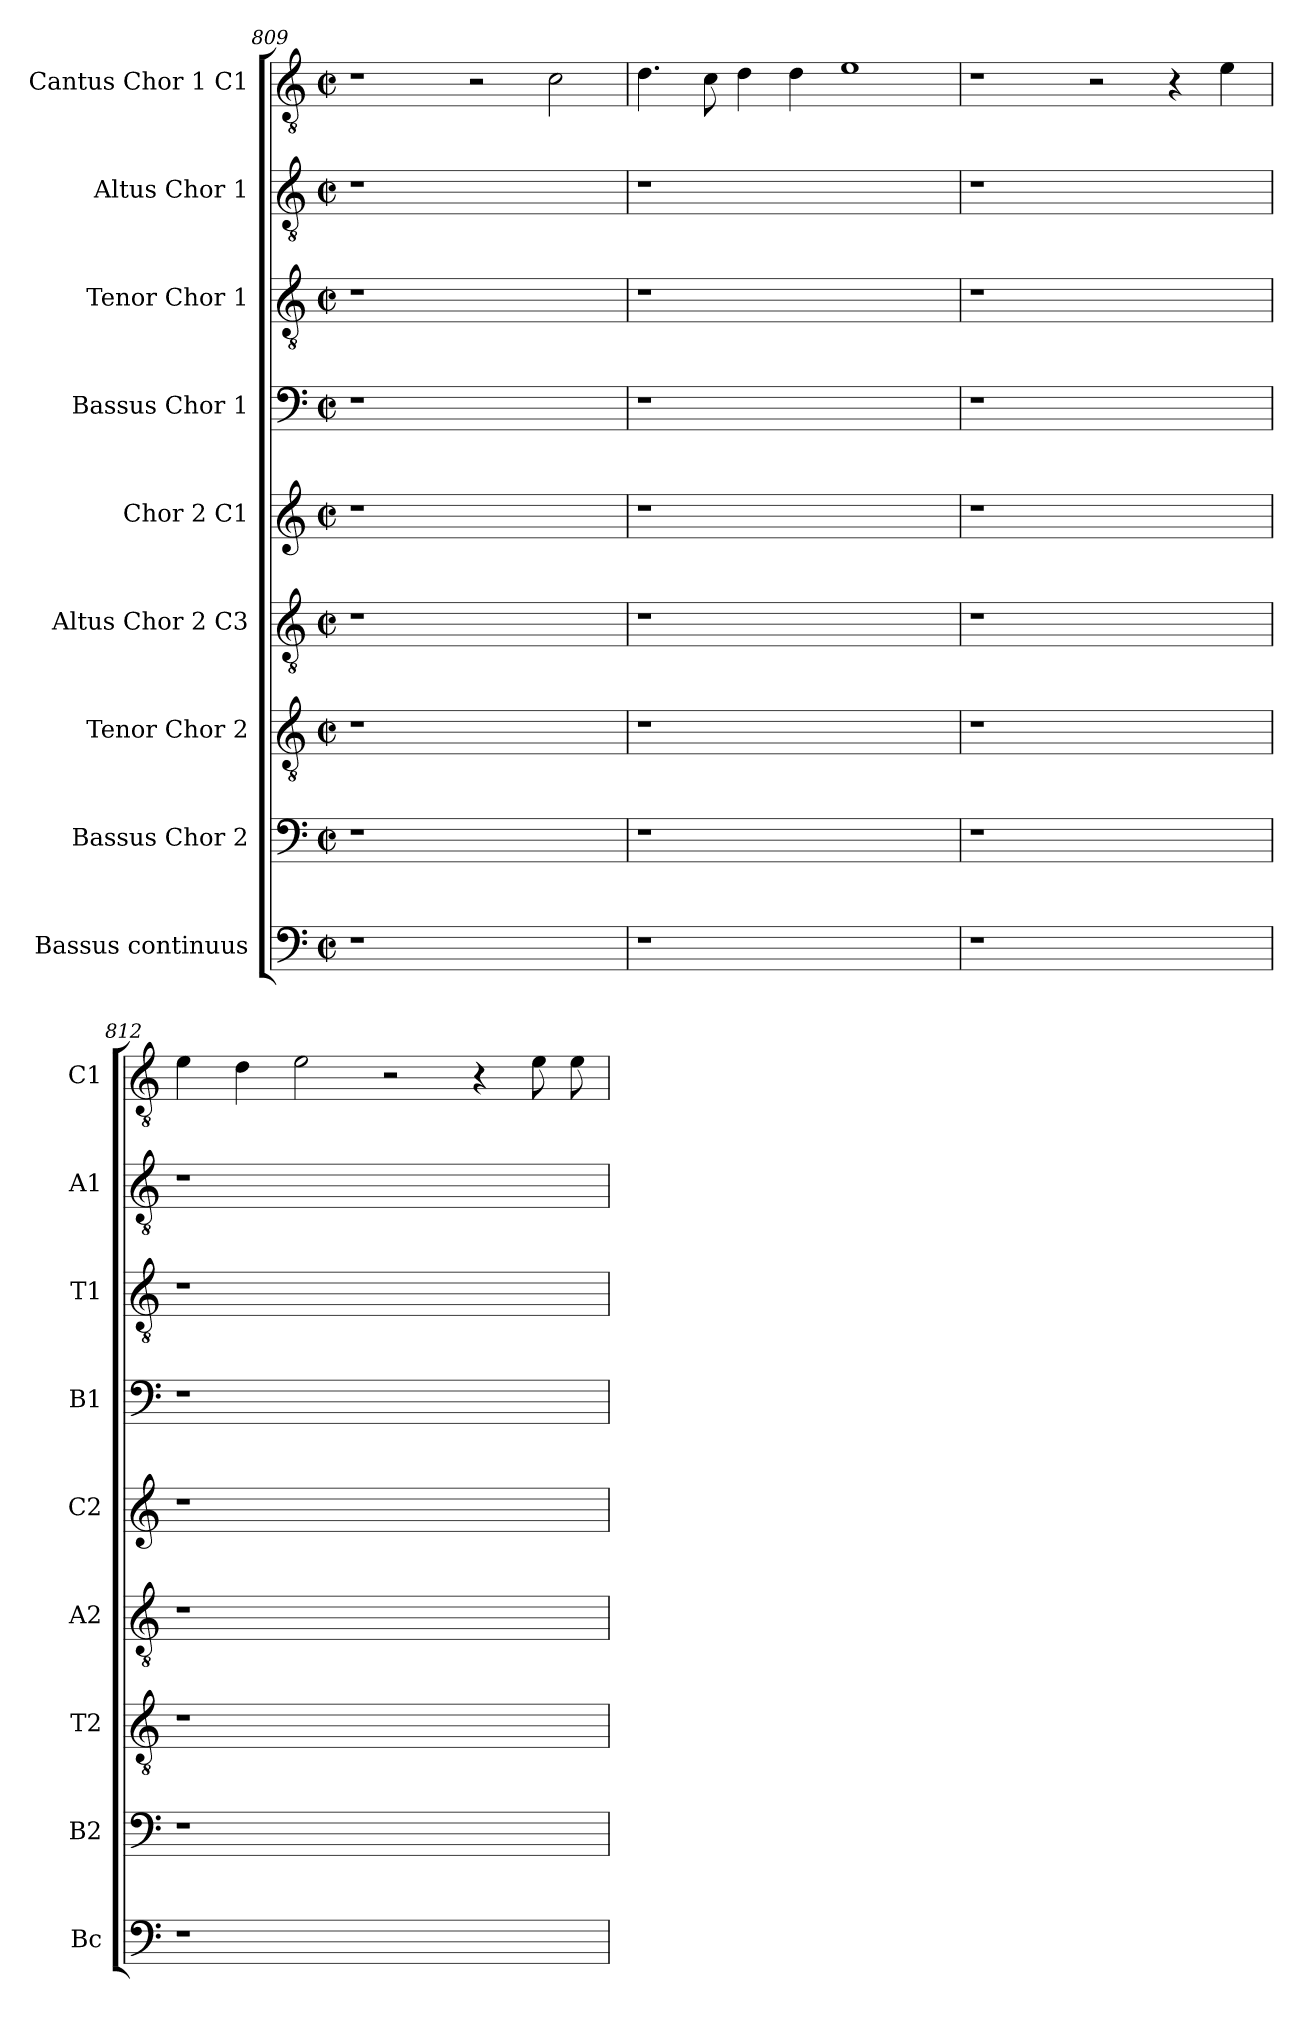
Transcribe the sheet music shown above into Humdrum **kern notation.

**kern	**kern	**kern	**kern	**kern	**kern	**kern	**kern	**kern
*part9	*part8	*part7	*part6	*part5	*part4	*part3	*part2	*part1
*staff9	*staff8	*staff7	*staff6	*staff5	*staff4	*staff3	*staff2	*staff1
*I"Bassus continuus	*I"Bassus Chor 2	*I"Tenor Chor 2	*I"Altus Chor 2 C3	*I"Chor 2 C1	*I"Bassus Chor 1	*I"Tenor Chor 1	*I"Altus Chor 1	*I"Cantus Chor 1 C1
*I'Bc	*I'B2	*I'T2	*I'A2	*I'C2	*I'B1	*I'T1	*I'A1	*I'C1
*clefF4	*clefF4	*clefGv2	*clefGv2	*clefG2	*clefF4	*clefGv2	*clefGv2	*clefGv2
*ITrd7c12	*	*	*	*	*	*	*	*
*k[]	*k[]	*k[]	*k[]	*k[]	*k[]	*k[]	*k[]	*k[]
*C:	*C:	*C:	*C:	*C:	*C:	*C:	*C:	*C:
*M2/2	*M2/2	*M2/2	*M2/2	*M2/2	*M2/2	*M2/2	*M2/2	*M2/2
*met(c|)	*met(c|)	*met(c|)	*met(c|)	*met(c|)	*met(c|)	*met(c|)	*met(c|)	*met(c|)
=809	=809	=809	=809	=809	=809	=809	=809	=809
1r	1r	1r	1r	1r	1r	1r	1r	1r
1ryy	1ryy	1ryy	1ryy	1ryy	1ryy	1ryy	1ryy	2r
.	.	.	.	.	.	.	.	2c\
=810	=810	=810	=810	=810	=810	=810	=810	=810
1r	1r	1r	1r	1r	1r	1r	1r	4.d\
.	.	.	.	.	.	.	.	8c\
.	.	.	.	.	.	.	.	4d\
.	.	.	.	.	.	.	.	4d\
1ryy	1ryy	1ryy	1ryy	1ryy	1ryy	1ryy	1ryy	1e
=811	=811	=811	=811	=811	=811	=811	=811	=811
1r	1r	1r	1r	1r	1r	1r	1r	1r
1ryy	1ryy	1ryy	1ryy	1ryy	1ryy	1ryy	1ryy	2r
.	.	.	.	.	.	.	.	4r
.	.	.	.	.	.	.	.	4e\
=812	=812	=812	=812	=812	=812	=812	=812	=812
1r	1r	1r	1r	1r	1r	1r	1r	4e\
.	.	.	.	.	.	.	.	4d\
.	.	.	.	.	.	.	.	2e\
1ryy	1ryy	1ryy	1ryy	1ryy	1ryy	1ryy	1ryy	2r
.	.	.	.	.	.	.	.	4r
.	.	.	.	.	.	.	.	8e\
.	.	.	.	.	.	.	.	8e\
=	=	=	=	=	=	=	=	=
*-	*-	*-	*-	*-	*-	*-	*-	*-
